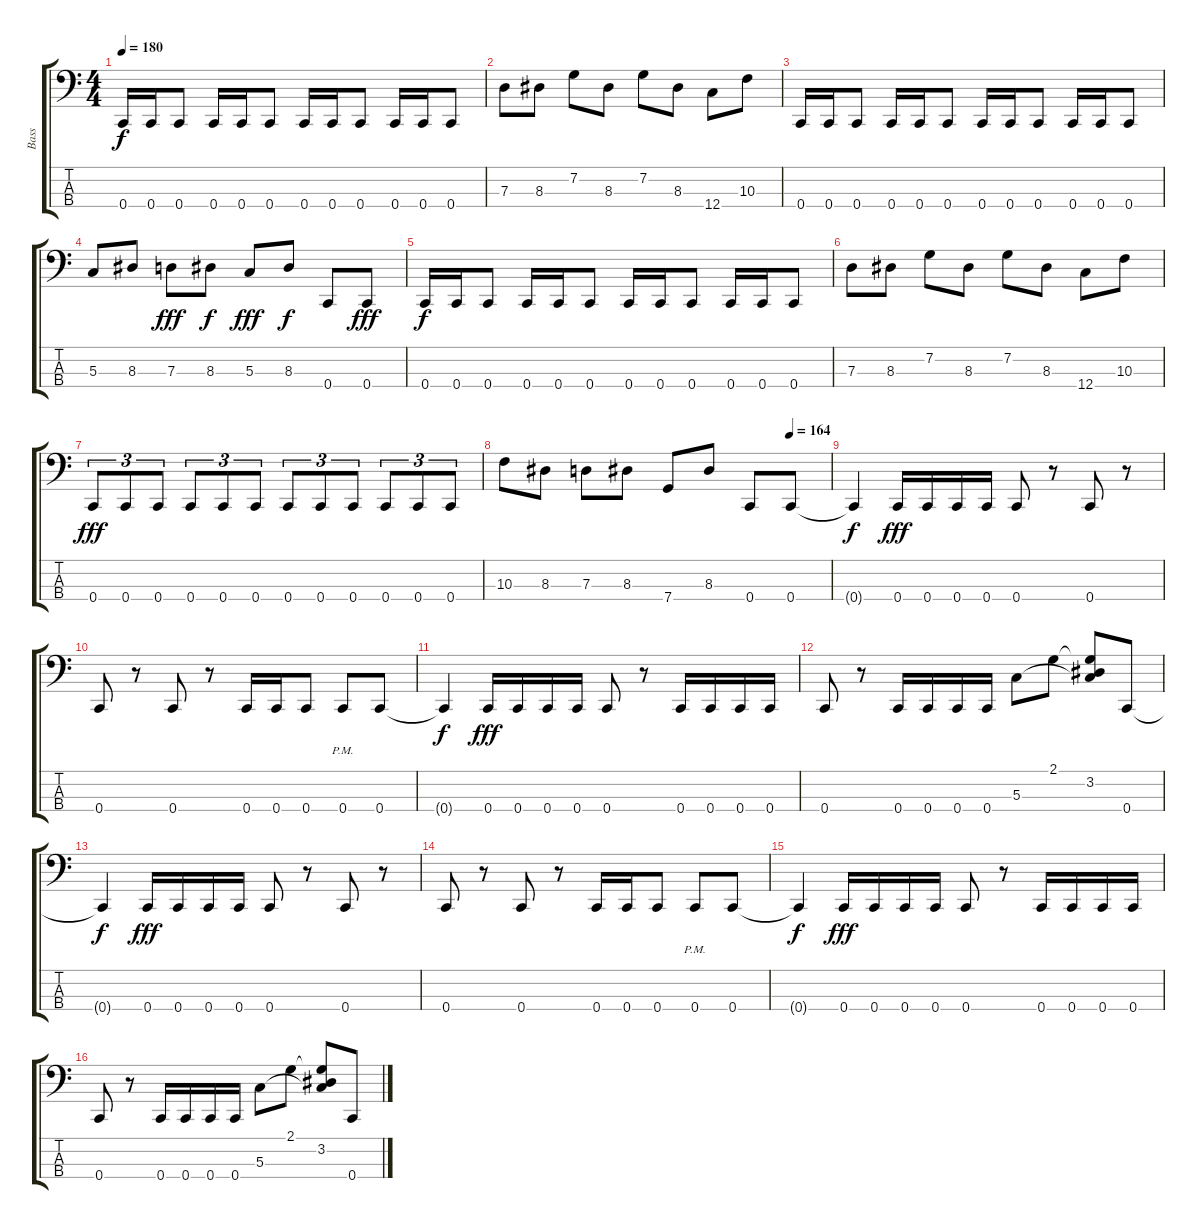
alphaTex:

\track ("Bass" "Bass") {instrument electricbasspick}
\staff {score tabs}
\tuning (F2 C2 G1 C1) {hide}
\ts (4 4)
\tempo 180
\clef f4
\ks c
0.4.16{dy f} 0.4.16 0.4.8 0.4.16 0.4.16 0.4.8 0.4.16 0.4.16 0.4.8 0.4.16 0.4.16 0.4.8 |
7.3.8 8.3.8 7.2.8 8.3.8 7.2.8 8.3.8 12.4.8 10.3.8 |
0.4.16 0.4.16 0.4.8 0.4.16 0.4.16 0.4.8 0.4.16 0.4.16 0.4.8 0.4.16 0.4.16 0.4.8 |
5.3.8 8.3.8 7.3.8{dy fff} 8.3.8{dy f} 5.3.8{dy fff} 8.3.8{dy f} 0.4.8 0.4.8{dy fff} |
0.4.16{dy f} 0.4.16 0.4.8 0.4.16 0.4.16 0.4.8 0.4.16 0.4.16 0.4.8 0.4.16 0.4.16 0.4.8 |
7.3.8 8.3.8 7.2.8 8.3.8 7.2.8 8.3.8 12.4.8 10.3.8 |
0.4.8{tu (3 2) dy fff} 0.4.8{tu (3 2)} 0.4.8{tu (3 2)} 0.4.8{tu (3 2)} 0.4.8{tu (3 2)} 0.4.8{tu (3 2)} 0.4.8{tu (3 2)} 0.4.8{tu (3 2)} 0.4.8{tu (3 2)} 0.4.8{tu (3 2)} 0.4.8{tu (3 2)} 0.4.8{tu (3 2)} |
\tempo (164 0.875)
10.3.8 8.3.8 7.3.8 8.3.8 7.4.8 8.3.8 0.4.8 0.4.8 |
0.4{t}.4{dy f} 0.4.16{dy fff} 0.4.16 0.4.16 0.4.16 0.4.8 r.8 0.4.8 r.8 |
0.4.8 r.8 0.4.8 r.8 0.4.16 0.4.16 0.4.8 0.4{pm}.8 0.4.8 |
0.4{t}.4{dy f} 0.4.16{dy fff} 0.4.16 0.4.16 0.4.16 0.4.8 r.8 0.4.16 0.4.16 0.4.16 0.4.16 |
0.4.8 r.8 0.4.16 0.4.16 0.4.16 0.4.16 5.3.8 2.1.8 (2.1{t} 3.2 5.3{t}).8 0.4.8 |
0.4{t}.4{dy f} 0.4.16{dy fff} 0.4.16 0.4.16 0.4.16 0.4.8 r.8 0.4.8 r.8 |
0.4.8 r.8 0.4.8 r.8 0.4.16 0.4.16 0.4.8 0.4{pm}.8 0.4.8 |
0.4{t}.4{dy f} 0.4.16{dy fff} 0.4.16 0.4.16 0.4.16 0.4.8 r.8 0.4.16 0.4.16 0.4.16 0.4.16 |
0.4.8 r.8 0.4.16 0.4.16 0.4.16 0.4.16 5.3.8 2.1.8 (2.1{t} 3.2 5.3{t}).8 0.4.8
